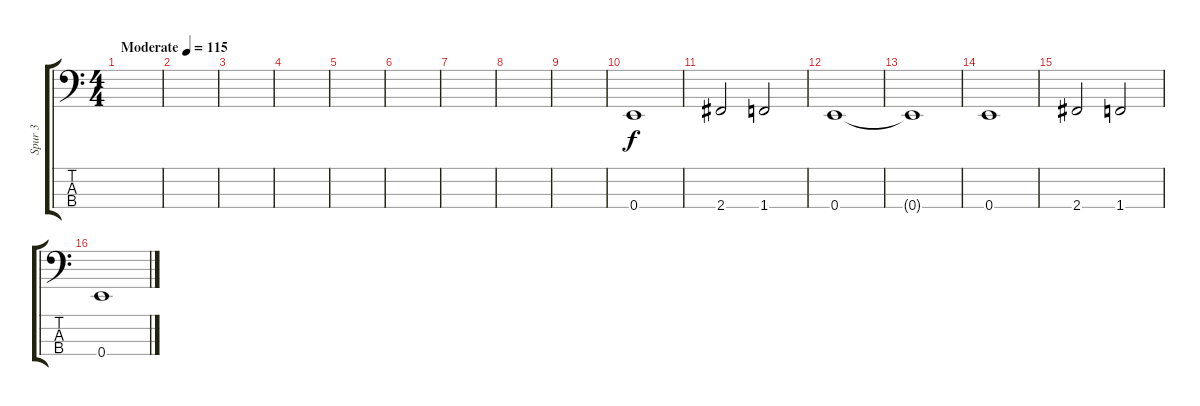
\track ("Spur 3" "Spur 3") {instrument electricbassfinger}
\staff {score tabs}
\tuning (G2 D2 A1 E1) {hide}
\ts (4 4)
\tempo (115 "Moderate")
\clef f4
\ks c
|
|
|
|
|
|
|
|
|
0.4.1 |
2.4.2 1.4.2 |
0.4.1 |
0.4{t}.1 |
0.4.1 |
2.4.2 1.4.2 |
0.4.1
